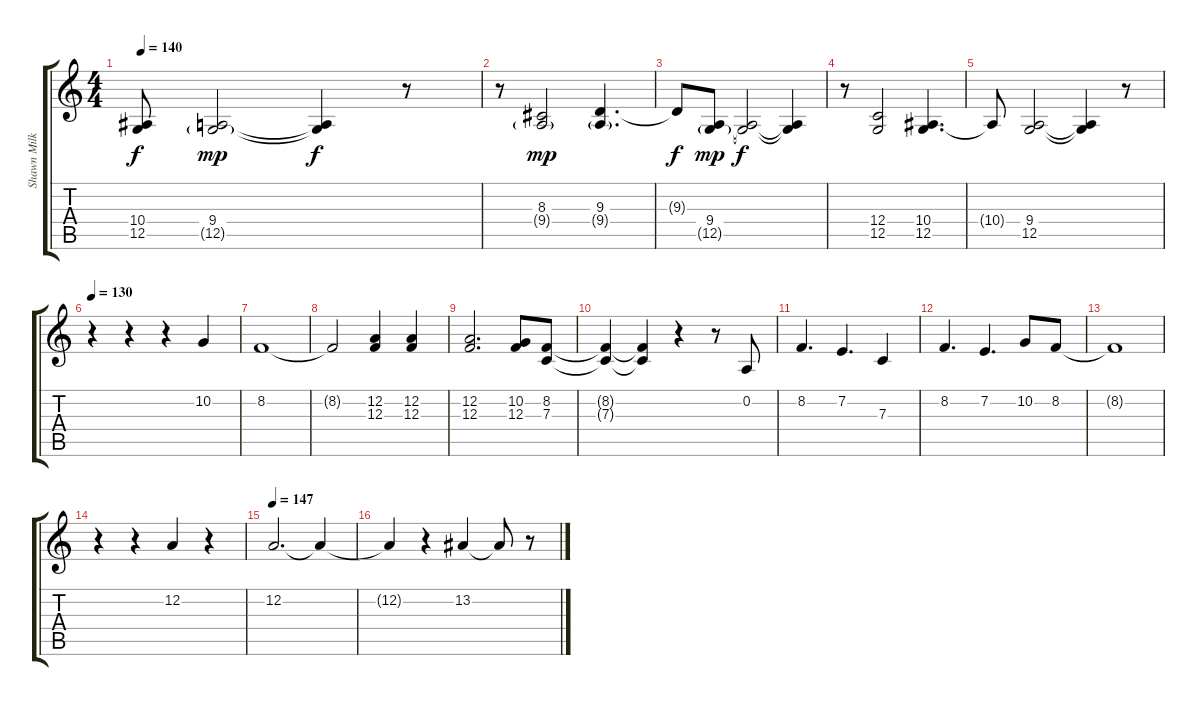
\track ("Shawn Milke - Vocals" "Shawn Milk") {instrument altosax}
\staff {score tabs}
\tuning (D4 A3 F3 C3 G2 D2) {hide}
\ts (4 4)
\tempo 140
\clef g2
\ks c
(10.4{t} 12.5{t}).8{dy f} (9.4 12.5{g}).2{dy mp} (9.4{t} 12.5{t}).4{dy f} r.8 |
r.8 (8.3 9.4{g}).2{dy mp} (9.3 9.4{g}).4{d} |
9.3{t}.8{dy f} (9.4 12.5{g}).8{dy mp} (9.4{t} 12.5{t}).2{dy f} (9.4{t} 12.5{t}).4 |
r.8 (12.4 12.5).2 (10.4 12.5).4{d} |
10.4{t}.8 (9.4 12.5).2 (9.4{t} 12.5{t}).4 r.8 |
\tempo 130
r.4 r.4 r.4 10.2.4 |
8.2.1 |
8.2{t}.2 (12.2 12.3).4 (12.2 12.3).4 |
(12.2 12.3).2{d} (10.2 12.3).8 (8.2 7.3).8 |
(8.2{t} 7.3{t}).4 (8.2{t} 7.3{t}).4 r.4 r.8 0.2.8 |
8.2.4{d} 7.2.4{d} 7.3.4 |
8.2.4{d} 7.2.4{d} 10.2.8 8.2.8 |
8.2{t}.1 |
r.4 r.4 12.2.4 r.4 |
\tempo 147
12.2.2{d} 12.2{t}.4 |
12.2{t}.4 r.4 13.2.4 13.2{t}.8 r.8
